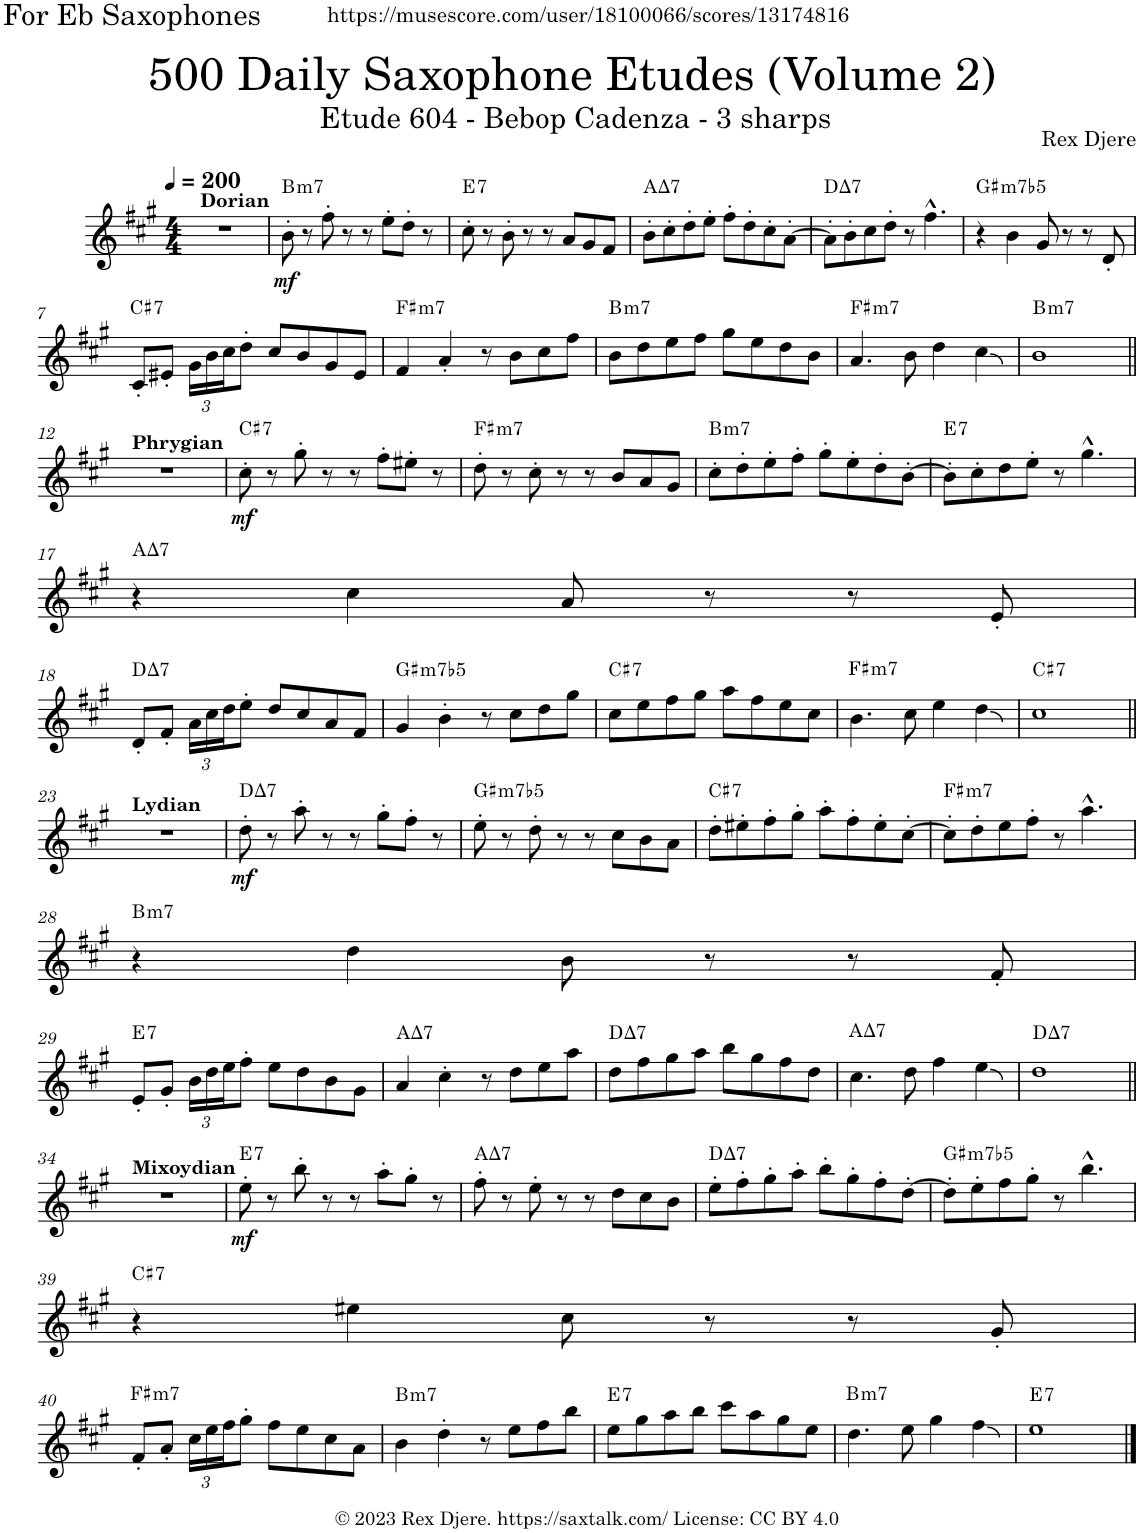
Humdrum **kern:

**kern	**dynam	**harte
*part1	*part1	*part1
*staff1	*staff1	*
*I"Alto Saxophone	*	*
*I'A. Sax.	*	*
*clefG2	*	*
*Trd5c9	*	*
*k[f#c#g#]	*	*
*M4/4	*	*
*MM200	*	*
=1	=1	=1
!LO:TX:a:B:t=Dorian	!	!
1r	.	.
=2	=2	=2
!	!LO:DY:b	!LO:H:kt=m7
8b'\	mf	B:min7
8r	.	.
8ff#'\	.	.
8r	.	.
8r	.	.
8ee'\L	.	.
8dd'\J	.	.
8r	.	.
=3	=3	=3
!	!	!LO:H:kt=7
8cc#'\	.	E:7
8r	.	.
8b'\	.	.
8r	.	.
8r	.	.
8a/L	.	.
8g#/	.	.
8f#/J	.	.
=4	=4	=4
!	!	!LO:H:kt=7
8b'\L	.	A:maj7
8cc#'\	.	.
8dd'\	.	.
8ee'\J	.	.
8ff#'\L	.	.
8dd'\	.	.
8cc#'\	.	.
[8a'\J	.	.
=5	=5	=5
!	!	!LO:H:kt=7
8a'\L]	.	D:maj7
8b'\	.	.
8cc#\	.	.
8dd'\J	.	.
8r	.	.
4.ff#^^\	.	.
=6	=6	=6
!	!	!LO:H:kt=m7b5
4r	.	G#:hdim7
4b\	.	.
8g#/	.	.
8r	.	.
8r	.	.
8d'/	.	.
!!LO:LB:g=z
=7	=7	=7
!	!	!LO:H:kt=7
8c#'/L	.	C#:7
8e#X'/J	.	.
*Xbrackettup	*	*
24g#\LL	.	.
24b\	.	.
24cc#\J	.	.
8dd'\J	.	.
8cc#/L	.	.
8b/	.	.
8g#/	.	.
8e#/J	.	.
=8	=8	=8
!	!	!LO:H:kt=m7
4f#/	.	F#:min7
4a'/	.	.
8r	.	.
8b\L	.	.
8cc#\	.	.
8ff#\J	.	.
=9	=9	=9
!	!	!LO:H:kt=m7
8b\L	.	B:min7
8dd\	.	.
8ee\	.	.
8ff#\J	.	.
8gg#\L	.	.
8ee\	.	.
8dd\	.	.
8b\J	.	.
=10	=10	=10
!	!	!LO:H:kt=m7
4.a/	.	F#:min7
8b\	.	.
4dd\	.	.
4cc#\	.	.
=11	=11	=11
!	!	!LO:H:kt=m7
1b	.	B:min7
!!LO:LB:g=z
=12||	=12||	=12||
!LO:TX:a:B:t=Phrygian	!	!
1r	.	.
=13	=13	=13
!	!LO:DY:b	!LO:H:kt=7
8cc#'\	mf	C#:7
8r	.	.
8gg#'\	.	.
8r	.	.
8r	.	.
8ff#'\L	.	.
8ee#X'\J	.	.
8r	.	.
=14	=14	=14
!	!	!LO:H:kt=m7
8dd'\	.	F#:min7
8r	.	.
8cc#'\	.	.
8r	.	.
8r	.	.
8b/L	.	.
8a/	.	.
8g#/J	.	.
=15	=15	=15
!	!	!LO:H:kt=m7
8cc#'\L	.	B:min7
8dd'\	.	.
8ee'\	.	.
8ff#'\J	.	.
8gg#'\L	.	.
8ee'\	.	.
8dd'\	.	.
[8b'\J	.	.
=16	=16	=16
!	!	!LO:H:kt=7
8b'\L]	.	E:7
8cc#'\	.	.
8dd\	.	.
8ee'\J	.	.
8r	.	.
4.gg#^^\	.	.
!!LO:LB:g=z
=17	=17	=17
!	!	!LO:H:kt=7
4r	.	A:maj7
4cc#\	.	.
8a/	.	.
8r	.	.
8r	.	.
8e'/	.	.
!!LO:LB:g=z
=18	=18	=18
!	!	!LO:H:kt=7
8d'/L	.	D:maj7
8f#'/J	.	.
24a\LL	.	.
24cc#\	.	.
24dd\J	.	.
8ee'\J	.	.
8dd/L	.	.
8cc#/	.	.
8a/	.	.
8f#/J	.	.
=19	=19	=19
!	!	!LO:H:kt=m7b5
4g#/	.	G#:hdim7
4b'\	.	.
8r	.	.
8cc#\L	.	.
8dd\	.	.
8gg#\J	.	.
=20	=20	=20
!	!	!LO:H:kt=7
8cc#\L	.	C#:7
8ee\	.	.
8ff#\	.	.
8gg#\J	.	.
8aa\L	.	.
8ff#\	.	.
8ee\	.	.
8cc#\J	.	.
=21	=21	=21
!	!	!LO:H:kt=m7
4.b\	.	F#:min7
8cc#\	.	.
4ee\	.	.
4dd\	.	.
=22	=22	=22
!	!	!LO:H:kt=7
1cc#	.	C#:7
!!LO:LB:g=z
=23||	=23||	=23||
!LO:TX:a:B:t=Lydian	!	!
1r	.	.
=24	=24	=24
!	!LO:DY:b	!LO:H:kt=7
8dd'\	mf	D:maj7
8r	.	.
8aa'\	.	.
8r	.	.
8r	.	.
8gg#'\L	.	.
8ff#'\J	.	.
8r	.	.
=25	=25	=25
!	!	!LO:H:kt=m7b5
8ee'\	.	G#:hdim7
8r	.	.
8dd'\	.	.
8r	.	.
8r	.	.
8cc#\L	.	.
8b\	.	.
8a\J	.	.
=26	=26	=26
!	!	!LO:H:kt=7
8dd'\L	.	C#:7
8ee#X'\	.	.
8ff#'\	.	.
8gg#'\J	.	.
8aa'\L	.	.
8ff#'\	.	.
8ee#'\	.	.
[8cc#'\J	.	.
=27	=27	=27
!	!	!LO:H:kt=m7
8cc#'\L]	.	F#:min7
8dd'\	.	.
8ee\	.	.
8ff#'\J	.	.
8r	.	.
4.aa^^\	.	.
!!LO:LB:g=z
=28	=28	=28
!	!	!LO:H:kt=m7
4r	.	B:min7
4dd\	.	.
8b\	.	.
8r	.	.
8r	.	.
8f#'/	.	.
!!LO:LB:g=z
=29	=29	=29
!	!	!LO:H:kt=7
8e'/L	.	E:7
8g#'/J	.	.
24b\LL	.	.
24dd\	.	.
24ee\J	.	.
8ff#'\J	.	.
8ee\L	.	.
8dd\	.	.
8b\	.	.
8g#\J	.	.
=30	=30	=30
!	!	!LO:H:kt=7
4a/	.	A:maj7
4cc#'\	.	.
8r	.	.
8dd\L	.	.
8ee\	.	.
8aa\J	.	.
=31	=31	=31
!	!	!LO:H:kt=7
8dd\L	.	D:maj7
8ff#\	.	.
8gg#\	.	.
8aa\J	.	.
8bb\L	.	.
8gg#\	.	.
8ff#\	.	.
8dd\J	.	.
=32	=32	=32
!	!	!LO:H:kt=7
4.cc#\	.	A:maj7
8dd\	.	.
4ff#\	.	.
4ee\	.	.
=33	=33	=33
!	!	!LO:H:kt=7
1dd	.	D:maj7
!!LO:LB:g=z
=34||	=34||	=34||
!LO:TX:a:B:t=Mixoydian	!	!
1r	.	.
=35	=35	=35
!	!LO:DY:b	!LO:H:kt=7
8ee'\	mf	E:7
8r	.	.
8bb'\	.	.
8r	.	.
8r	.	.
8aa'\L	.	.
8gg#'\J	.	.
8r	.	.
=36	=36	=36
!	!	!LO:H:kt=7
8ff#'\	.	A:maj7
8r	.	.
8ee'\	.	.
8r	.	.
8r	.	.
8dd\L	.	.
8cc#\	.	.
8b\J	.	.
=37	=37	=37
!	!	!LO:H:kt=7
8ee'\L	.	D:maj7
8ff#'\	.	.
8gg#'\	.	.
8aa'\J	.	.
8bb'\L	.	.
8gg#'\	.	.
8ff#'\	.	.
[8dd'\J	.	.
=38	=38	=38
!	!	!LO:H:kt=m7b5
8dd'\L]	.	G#:hdim7
8ee'\	.	.
8ff#\	.	.
8gg#'\J	.	.
8r	.	.
4.bb^^\	.	.
!!LO:LB:g=z
=39	=39	=39
!	!	!LO:H:kt=7
4r	.	C#:7
4ee#X\	.	.
8cc#\	.	.
8r	.	.
8r	.	.
8g#'/	.	.
!!LO:LB:g=z
=40	=40	=40
!	!	!LO:H:kt=m7
8f#'/L	.	F#:min7
8a'/J	.	.
24cc#\LL	.	.
24ee\	.	.
24ff#\J	.	.
8gg#'\J	.	.
8ff#\L	.	.
8ee\	.	.
8cc#\	.	.
8a\J	.	.
=41	=41	=41
!	!	!LO:H:kt=m7
4b\	.	B:min7
4dd'\	.	.
8r	.	.
8ee\L	.	.
8ff#\	.	.
8bb\J	.	.
=42	=42	=42
!	!	!LO:H:kt=7
8ee\L	.	E:7
8gg#\	.	.
8aa\	.	.
8bb\J	.	.
8ccc#\L	.	.
8aa\	.	.
8gg#\	.	.
8ee\J	.	.
=43	=43	=43
!	!	!LO:H:kt=m7
4.dd\	.	B:min7
8ee\	.	.
4gg#\	.	.
4ff#\	.	.
=44	=44	=44
!	!	!LO:H:kt=7
1ee	.	E:7
==	==	==
*-	*-	*-
